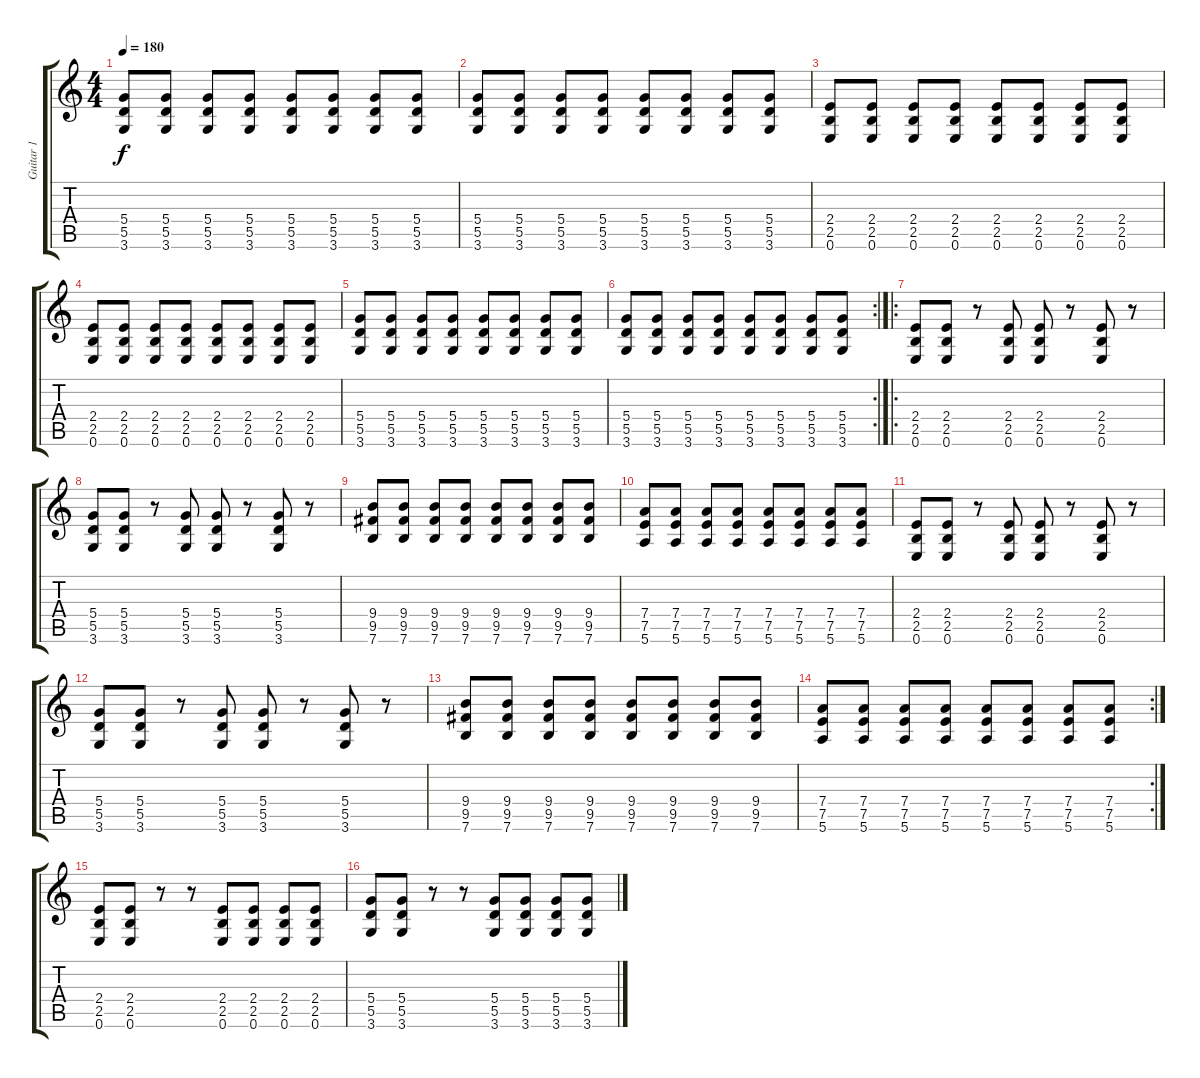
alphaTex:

\track ("Guitar 1" "Guitar 1") {instrument distortionguitar}
\staff {score tabs}
\tuning (E4 B3 G3 D3 A2 E2) {hide}
\ts (4 4)
\tempo 180
\clef g2
\ks c
(5.4 5.5 3.6).8{dy f} (5.4 5.5 3.6).8 (5.4 5.5 3.6).8 (5.4 5.5 3.6).8 (5.4 5.5 3.6).8 (5.4 5.5 3.6).8 (5.4 5.5 3.6).8 (5.4 5.5 3.6).8 |
(5.4 5.5 3.6).8 (5.4 5.5 3.6).8 (5.4 5.5 3.6).8 (5.4 5.5 3.6).8 (5.4 5.5 3.6).8 (5.4 5.5 3.6).8 (5.4 5.5 3.6).8 (5.4 5.5 3.6).8 |
(2.4 2.5 0.6).8 (2.4 2.5 0.6).8 (2.4 2.5 0.6).8 (2.4 2.5 0.6).8 (2.4 2.5 0.6).8 (2.4 2.5 0.6).8 (2.4 2.5 0.6).8 (2.4 2.5 0.6).8 |
(2.4 2.5 0.6).8 (2.4 2.5 0.6).8 (2.4 2.5 0.6).8 (2.4 2.5 0.6).8 (2.4 2.5 0.6).8 (2.4 2.5 0.6).8 (2.4 2.5 0.6).8 (2.4 2.5 0.6).8 |
(5.4 5.5 3.6).8 (5.4 5.5 3.6).8 (5.4 5.5 3.6).8 (5.4 5.5 3.6).8 (5.4 5.5 3.6).8 (5.4 5.5 3.6).8 (5.4 5.5 3.6).8 (5.4 5.5 3.6).8 |
\rc 2
(5.4 5.5 3.6).8 (5.4 5.5 3.6).8 (5.4 5.5 3.6).8 (5.4 5.5 3.6).8 (5.4 5.5 3.6).8 (5.4 5.5 3.6).8 (5.4 5.5 3.6).8 (5.4 5.5 3.6).8 |
\ro
(2.4 2.5 0.6).8 (2.4 2.5 0.6).8 r.8 (2.4 2.5 0.6).8 (2.4 2.5 0.6).8 r.8 (2.4 2.5 0.6).8 r.8 |
(5.4 5.5 3.6).8 (5.4 5.5 3.6).8 r.8 (5.4 5.5 3.6).8 (5.4 5.5 3.6).8 r.8 (5.4 5.5 3.6).8 r.8 |
(9.4 9.5 7.6).8 (9.4 9.5 7.6).8 (9.4 9.5 7.6).8 (9.4 9.5 7.6).8 (9.4 9.5 7.6).8 (9.4 9.5 7.6).8 (9.4 9.5 7.6).8 (9.4 9.5 7.6).8 |
(7.4 7.5 5.6).8 (7.4 7.5 5.6).8 (7.4 7.5 5.6).8 (7.4 7.5 5.6).8 (7.4 7.5 5.6).8 (7.4 7.5 5.6).8 (7.4 7.5 5.6).8 (7.4 7.5 5.6).8 |
(2.4 2.5 0.6).8 (2.4 2.5 0.6).8 r.8 (2.4 2.5 0.6).8 (2.4 2.5 0.6).8 r.8 (2.4 2.5 0.6).8 r.8 |
(5.4 5.5 3.6).8 (5.4 5.5 3.6).8 r.8 (5.4 5.5 3.6).8 (5.4 5.5 3.6).8 r.8 (5.4 5.5 3.6).8 r.8 |
(9.4 9.5 7.6).8 (9.4 9.5 7.6).8 (9.4 9.5 7.6).8 (9.4 9.5 7.6).8 (9.4 9.5 7.6).8 (9.4 9.5 7.6).8 (9.4 9.5 7.6).8 (9.4 9.5 7.6).8 |
\rc 2
(7.4 7.5 5.6).8 (7.4 7.5 5.6).8 (7.4 7.5 5.6).8 (7.4 7.5 5.6).8 (7.4 7.5 5.6).8 (7.4 7.5 5.6).8 (7.4 7.5 5.6).8 (7.4 7.5 5.6).8 |
(2.4 2.5 0.6).8 (2.4 2.5 0.6).8 r.8 r.8 (2.4 2.5 0.6).8 (2.4 2.5 0.6).8 (2.4 2.5 0.6).8 (2.4 2.5 0.6).8 |
(5.4 5.5 3.6).8 (5.4 5.5 3.6).8 r.8 r.8 (5.4 5.5 3.6).8 (5.4 5.5 3.6).8 (5.4 5.5 3.6).8 (5.4 5.5 3.6).8
